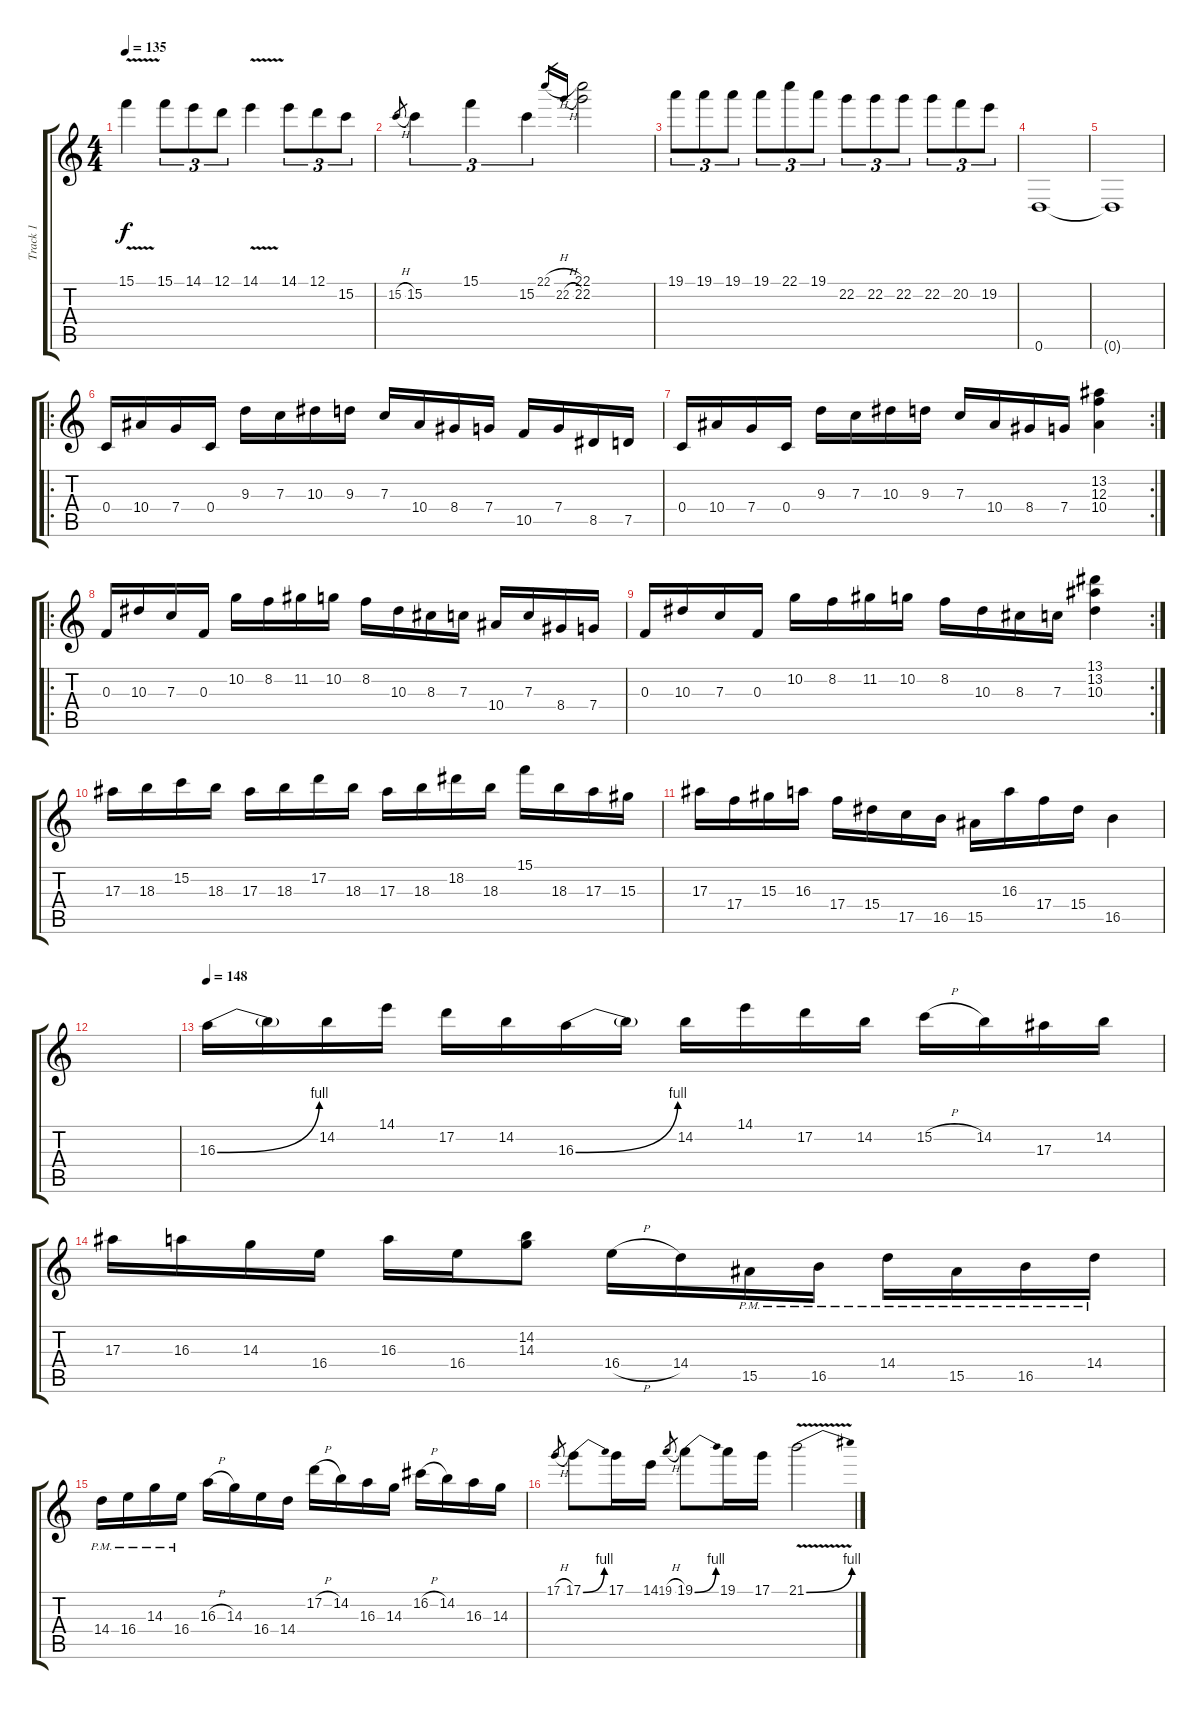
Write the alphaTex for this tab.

\track ("Track 1" "Track 1") {instrument overdrivenguitar}
\staff {score tabs}
\tuning (D4 A3 F3 C3 G2 D2) {hide}
\ts (4 4)
\tempo 135
\clef g2
\ks c
15.1{v}.4{dy f} 15.1.8{tu (3 2)} 14.1.8{tu (3 2)} 12.1.8{tu (3 2)} 14.1{v}.4 14.1.8{tu (3 2)} 12.1.8{tu (3 2)} 15.2.8{tu (3 2)} |
15.2{h}.8{gr} 15.2.4{tu (3 2)} 15.1.4{tu (3 2)} 15.2.4{tu (3 2)} 22.1{h}.16{gr} 22.2{h}.16{gr} (22.1 22.2).2 |
19.1.8{tu (3 2)} 19.1.8{tu (3 2)} 19.1.8{tu (3 2)} 19.1.8{tu (3 2)} 22.1.8{tu (3 2)} 19.1.8{tu (3 2)} 22.2.8{tu (3 2)} 22.2.8{tu (3 2)} 22.2.8{tu (3 2)} 22.2.8{tu (3 2)} 20.2.8{tu (3 2)} 19.2.8{tu (3 2)} |
0.6.1 |
0.6{t}.1 |
\ro
0.4.16 10.4.16 7.4.16 0.4.16 9.3.16 7.3.16 10.3.16 9.3.16 7.3.16 10.4.16 8.4.16 7.4.16 10.5.16 7.4.16 8.5.16 7.5.16 |
\rc 2
0.4.16 10.4.16 7.4.16 0.4.16 9.3.16 7.3.16 10.3.16 9.3.16 7.3.16 10.4.16 8.4.16 7.4.16 (13.2 12.3 10.4).4 |
\ro
0.3.16 10.3.16 7.3.16 0.3.16 10.2.16 8.2.16 11.2.16 10.2.16 8.2.16 10.3.16 8.3.16 7.3.16 10.4.16 7.3.16 8.4.16 7.4.16 |
\rc 2
0.3.16 10.3.16 7.3.16 0.3.16 10.2.16 8.2.16 11.2.16 10.2.16 8.2.16 10.3.16 8.3.16 7.3.16 (13.1 13.2 10.3).4 |
17.3.16 18.3.16 15.2.16 18.3.16 17.3.16 18.3.16 17.2.16 18.3.16 17.3.16 18.3.16 18.2.16 18.3.16 15.1.16 18.3.16 17.3.16 15.3.16 |
17.3.16 17.4.16 15.3.16 16.3.16 17.4.16 15.4.16 17.5.16 16.5.16 15.5.16 16.3.16 17.4.16 15.4.16 16.5.4 |
|
\tempo 148
16.3{be (bend 0 0 60 4)}.16 16.3{t}.16 14.2.16 14.1.16 17.2.16 14.2.16 16.3{be (bend 0 0 60 4)}.16 16.3{t}.16 14.2.16 14.1.16 17.2.16 14.2.16 15.2{h}.16 14.2.16 17.3.16 14.2.16 |
17.3.16 16.3.16 14.3.16 16.4.16 16.3.16 16.4.16 (14.2 14.3).8 16.4{h}.16 14.4.16 15.5{pm}.16 16.5{pm}.16 14.4{pm}.16 15.5{pm}.16 16.5{pm}.16 14.4{pm}.16 |
14.4{pm}.16 16.4{pm}.16 14.3{pm}.16 16.4{pm}.16 16.3{h}.16 14.3.16 16.4.16 14.4.16 17.2{h}.16 14.2.16 16.3.16 14.3.16 16.2{h}.16 14.2.16 16.3.16 14.3.16 |
17.1{h}.8{gr} 17.1{be (bend 0 0 60 4)}.8 17.1.16 14.1.16 19.1{h}.8{gr} 19.1{be (bend 0 0 60 4)}.8 19.1.16 17.1.16 21.1{be (bend 0 0 60 4) v}.2
